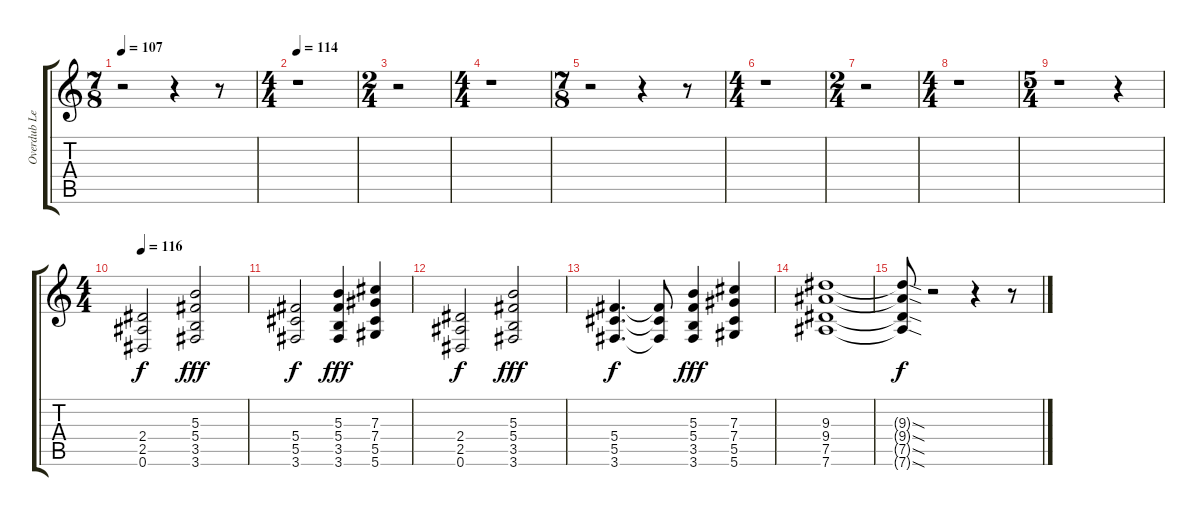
\track ("Overdub Left" "Overdub Le") {instrument overdrivenguitar}
\staff {score tabs}
\tuning (Eb4 Bb3 Gb3 Db3 Ab2 Eb2) {hide}
\ts (7 8)
\tempo 107
\clef g2
\ks c
r.2{dy f} r.4 r.8 |
\ts (4 4)
\tempo 114
r.1 |
\ts (2 4)
r.2 |
\ts (4 4)
r.1 |
\ts (7 8)
r.2 r.4 r.8 |
\ts (4 4)
r.1 |
\ts (2 4)
r.2 |
\ts (4 4)
r.1 |
\ts (5 4)
r.1 r.4 |
\ts (4 4)
\tempo 116
(2.4 2.5 0.6).2{volume 13 balance 8} (5.3 5.4 3.5 3.6).2{dy fff} |
(5.4 5.5 3.6).2{dy f} (5.3 5.4 3.5 3.6).4{dy fff} (7.3 7.4 5.5 5.6).4 |
(2.4 2.5 0.6).2{dy f} (5.3 5.4 3.5 3.6).2{dy fff} |
(5.4 5.5 3.6).4{d dy f} (5.4{t} 5.5{t} 3.6{t}).8 (5.3 5.4 3.5 3.6).4{dy fff} (7.3 7.4 5.5 5.6).4 |
(9.3 9.4 7.5 7.6).1 |
(9.3{sod t} 9.4{sod t} 7.5{sod t} 7.6{sod t}).8{dy f} r.2 r.4 r.8
